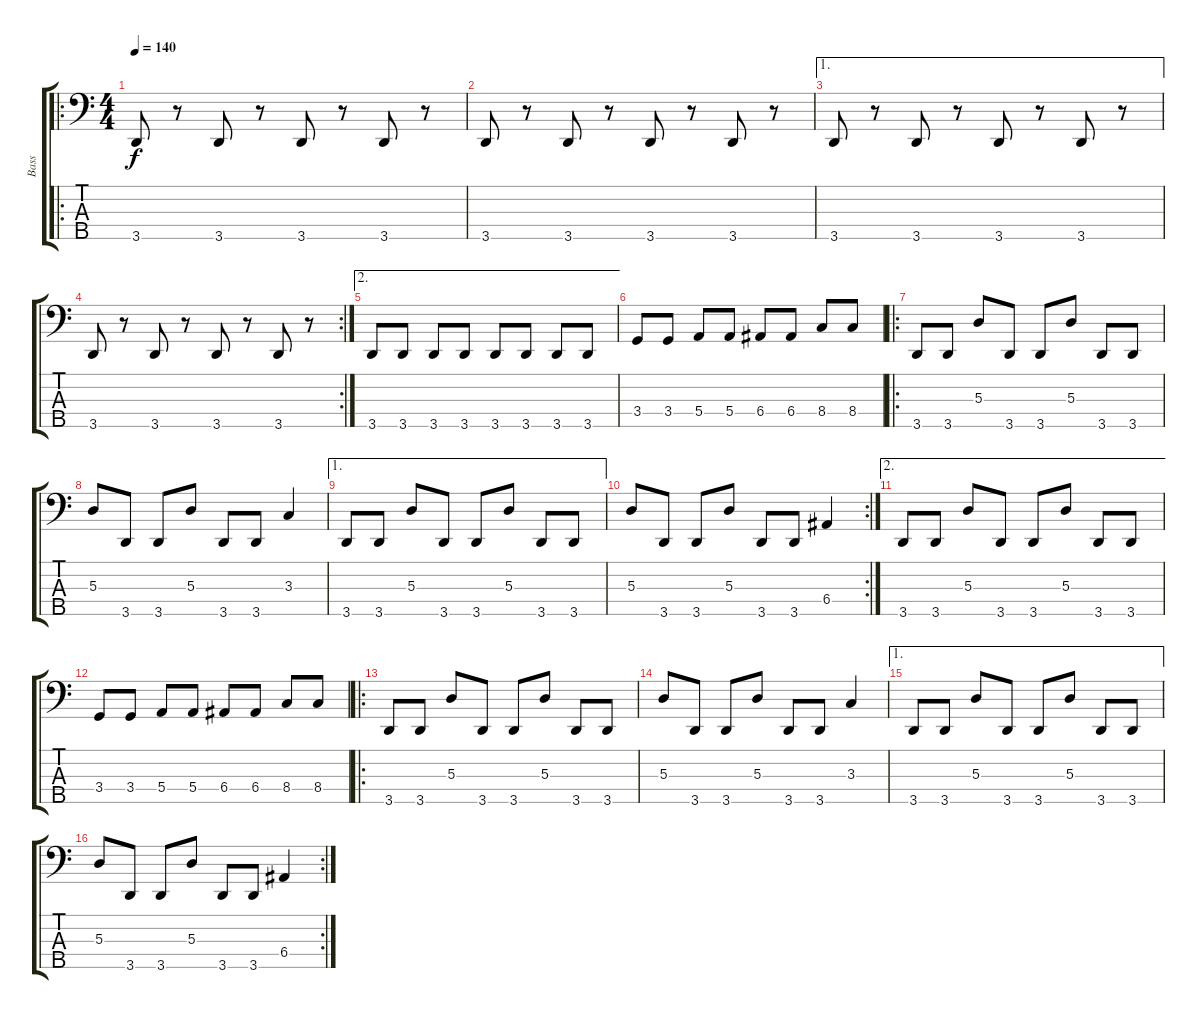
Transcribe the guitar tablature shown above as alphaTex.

\track ("Bass" "Bass") {instrument electricbasspick}
\staff {score tabs}
\tuning (G2 D2 A1 E1 B0) {hide}
\ro
\ts (4 4)
\tempo 140
\clef f4
\ks c
3.5.8{dy f instrument electricbasspick} r.8 3.5.8 r.8 3.5.8 r.8 3.5.8 r.8 |
3.5.8 r.8 3.5.8 r.8 3.5.8 r.8 3.5.8 r.8 |
\ae 1
3.5.8 r.8 3.5.8 r.8 3.5.8 r.8 3.5.8 r.8 |
\rc 2
3.5.8 r.8 3.5.8 r.8 3.5.8 r.8 3.5.8 r.8 |
\ae 2
3.5.8 3.5.8 3.5.8 3.5.8 3.5.8 3.5.8 3.5.8 3.5.8 |
3.4.8 3.4.8 5.4.8 5.4.8 6.4.8 6.4.8 8.4.8 8.4.8 |
\ro
3.5.8 3.5.8 5.3.8 3.5.8 3.5.8 5.3.8 3.5.8 3.5.8 |
5.3.8 3.5.8 3.5.8 5.3.8 3.5.8 3.5.8 3.3.4 |
\ae 1
3.5.8 3.5.8 5.3.8 3.5.8 3.5.8 5.3.8 3.5.8 3.5.8 |
\rc 2
5.3.8 3.5.8 3.5.8 5.3.8 3.5.8 3.5.8 6.4.4 |
\ae 2
3.5.8 3.5.8 5.3.8 3.5.8 3.5.8 5.3.8 3.5.8 3.5.8 |
3.4.8 3.4.8 5.4.8 5.4.8 6.4.8 6.4.8 8.4.8 8.4.8 |
\ro
3.5.8 3.5.8 5.3.8 3.5.8 3.5.8 5.3.8 3.5.8 3.5.8 |
5.3.8 3.5.8 3.5.8 5.3.8 3.5.8 3.5.8 3.3.4 |
\ae 1
3.5.8 3.5.8 5.3.8 3.5.8 3.5.8 5.3.8 3.5.8 3.5.8 |
\rc 2
5.3.8 3.5.8 3.5.8 5.3.8 3.5.8 3.5.8 6.4.4
